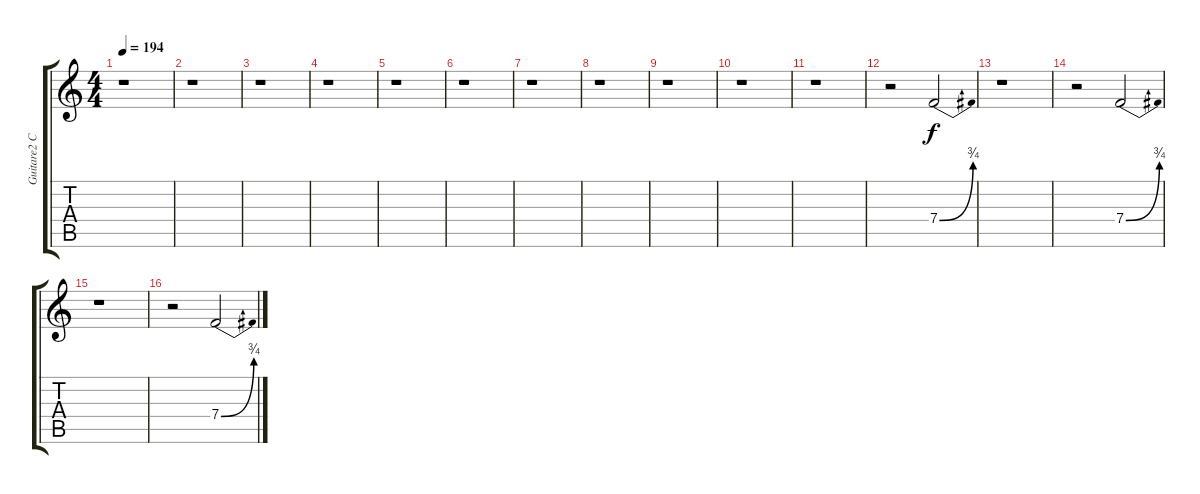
\track ("Guitare2 C" "Guitare2 C") {instrument distortionguitar}
\staff {score tabs}
\tuning (C4 G3 Eb3 Bb2 F2 C2) {hide}
\ts (4 4)
\tempo 194
\clef g2
\ks c
r.1{dy f} |
r.1 |
r.1 |
r.1 |
r.1 |
r.1 |
r.1 |
r.1 |
r.1 |
r.1 |
r.1 |
r.2 7.4{be (bend 0 0 60 3)}.2 |
r.1 |
r.2 7.4{be (bend 0 0 60 3)}.2 |
r.1 |
r.2 7.4{be (bend 0 0 60 3)}.2
